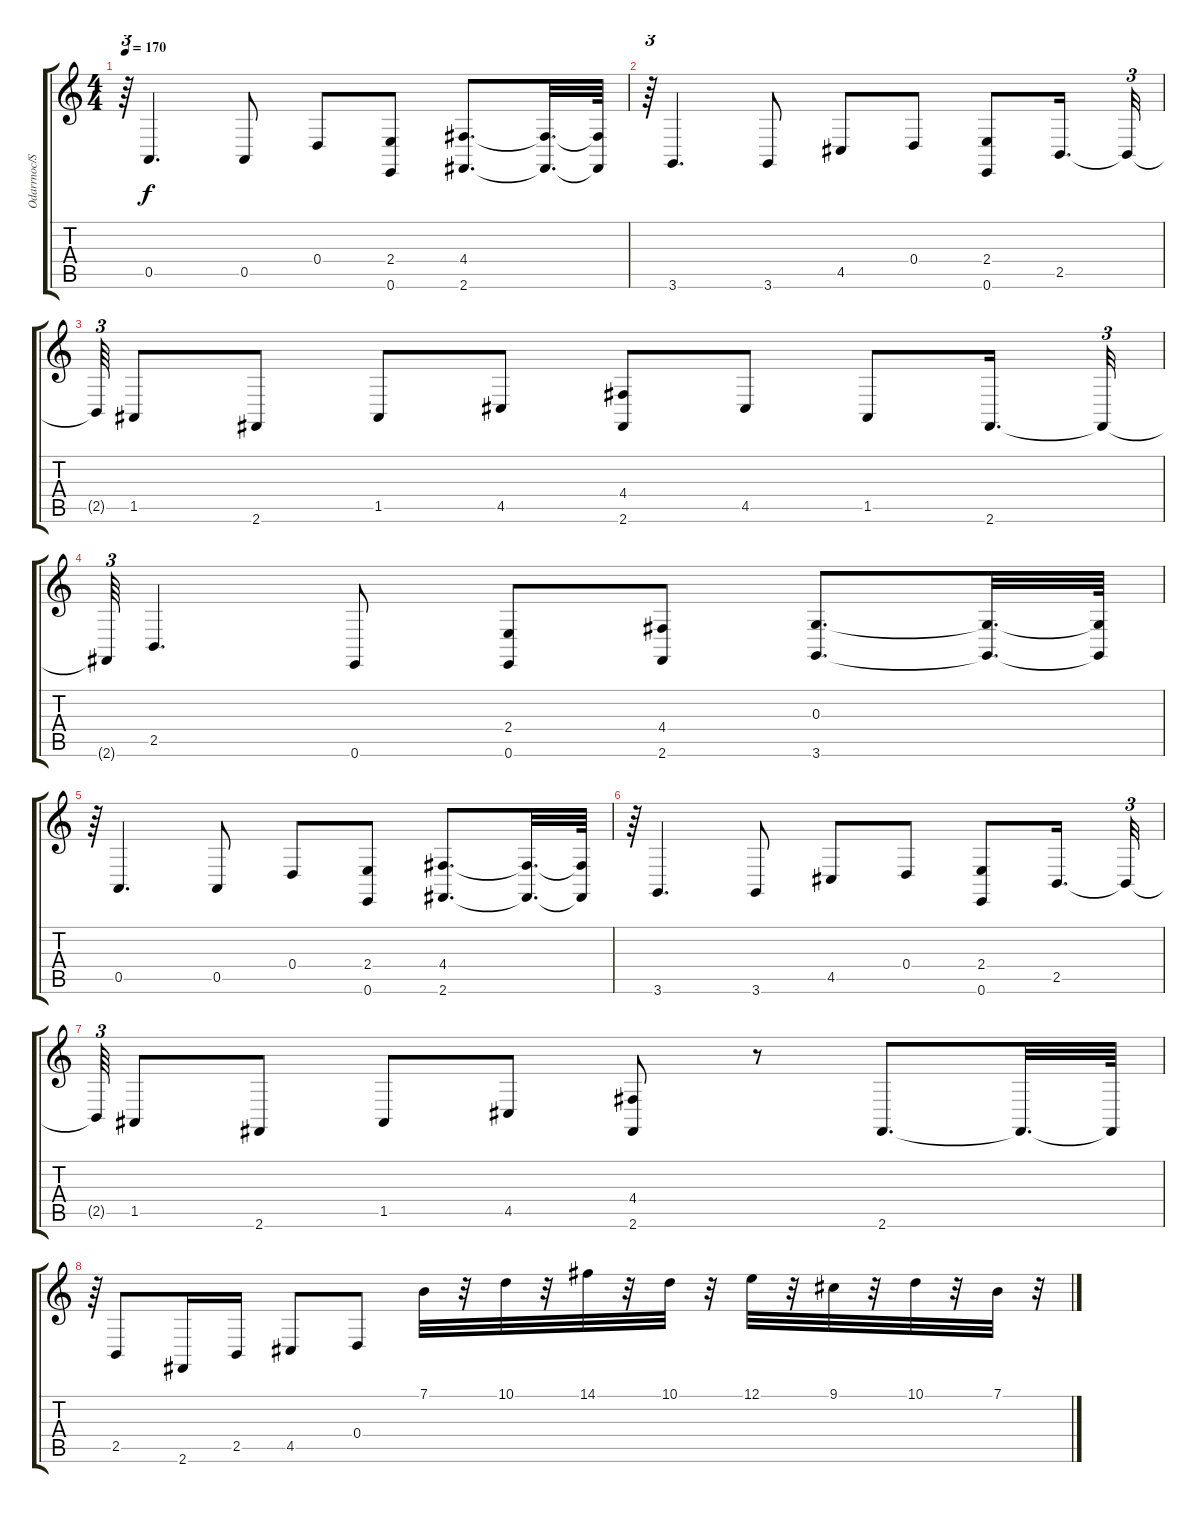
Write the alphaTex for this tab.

\track ("Odarrnoc/Skelletor" "Odarrnoc/S") {instrument harpsichord}
\staff {score tabs}
\tuning (E4 B3 G3 D3 A2 E2) {hide}
\ts (4 4)
\tempo 170
\clef g2
\ks c
r.64{tu (3 2) dy f} 0.5.4{d} 0.5.8 0.4.8 (2.4 0.6).8 (4.4 2.6).8{d} (4.4{t} 2.6{t}).32{d} (4.4{t} 2.6{t}).64 |
r.64{tu (3 2)} 3.6.4{d} 3.6.8 4.5.8 0.4.8 (2.4 0.6).8 2.5.16{d} 2.5{t}.32{tu (3 2)} |
2.5{t}.64{tu (3 2)} 1.5.8 2.6.8 1.5.8 4.5.8 (4.4 2.6).8 4.5.8 1.5.8 2.6.16{d} 2.6{t}.32{tu (3 2)} |
2.6{t}.64{tu (3 2)} 2.5.4{d} 0.6.8 (2.4 0.6).8 (4.4 2.6).8 (0.3 3.6).8{d} (0.3{t} 3.6{t}).32{d} (0.3{t} 3.6{t}).64 |
r.64{tu (3 2)} 0.5.4{d} 0.5.8 0.4.8 (2.4 0.6).8 (4.4 2.6).8{d} (4.4{t} 2.6{t}).32{d} (4.4{t} 2.6{t}).64 |
r.64{tu (3 2)} 3.6.4{d} 3.6.8 4.5.8 0.4.8 (2.4 0.6).8 2.5.16{d} 2.5{t}.32{tu (3 2)} |
2.5{t}.64{tu (3 2)} 1.5.8 2.6.8 1.5.8 4.5.8 (4.4 2.6).8 r.8 2.6.8{d} 2.6{t}.32{d} 2.6{t}.64 |
r.64{tu (3 2)} 2.5.8 2.6.16 2.5.16 4.5.8 0.4.8 7.1.32 r.32 10.1.32 r.32 14.1.32 r.32 10.1.32 r.32 12.1.32 r.32 9.1.32 r.32 10.1.32 r.32 7.1.32 r.32{tu (3 2)}
